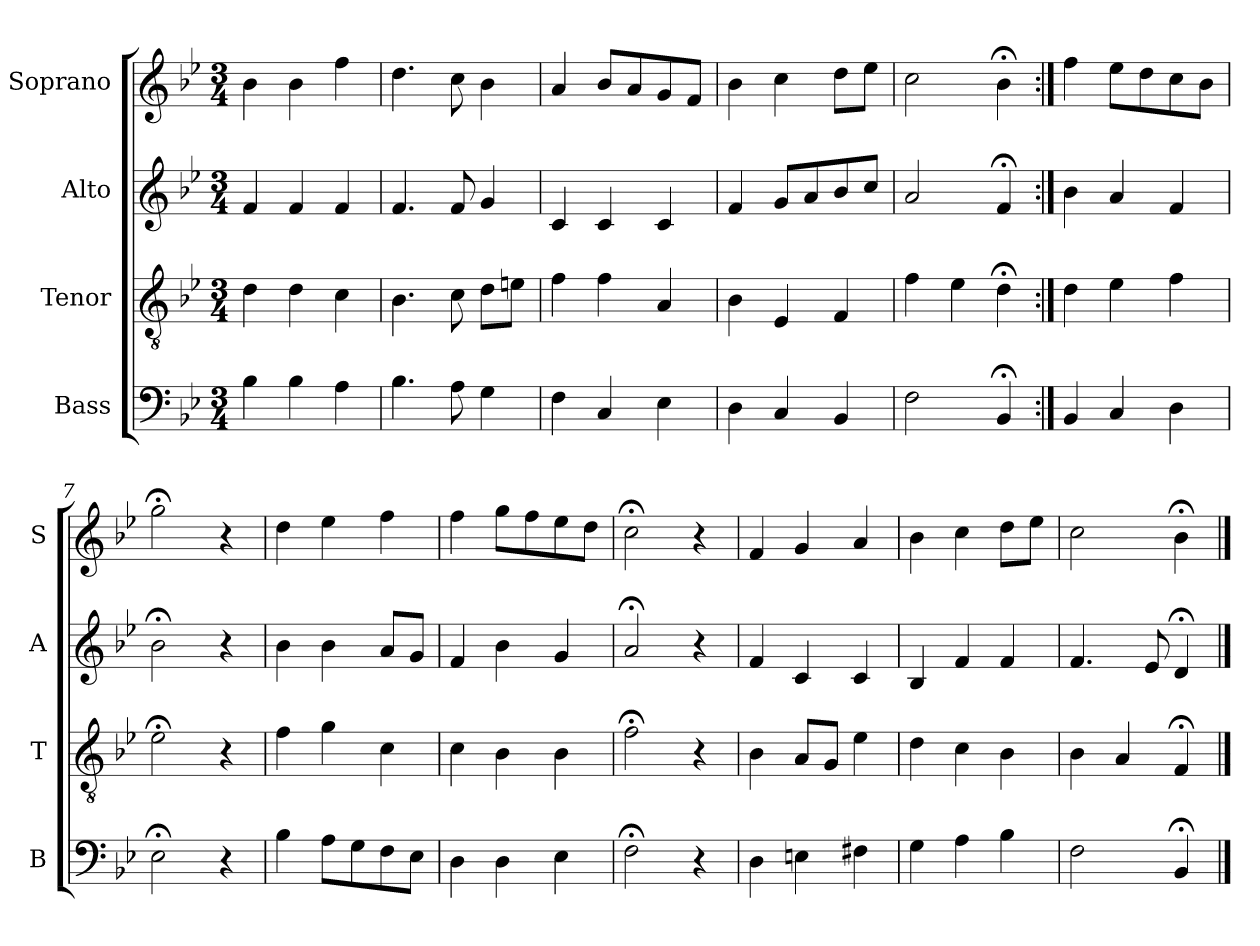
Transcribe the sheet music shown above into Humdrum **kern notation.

**kern	**kern	**kern	**kern
*part4	*part3	*part2	*part1
*staff4	*staff3	*staff2	*staff1
*I"Bass	*I"Tenor	*I"Alto	*I"Soprano
*I'B	*I'T	*I'A	*I'S
*clefF4	*clefGv2	*clefG2	*clefG2
*k[b-e-]	*k[b-e-]	*k[b-e-]	*k[b-e-]
*B-:	*B-:	*B-:	*B-:
*M3/4	*M3/4	*M3/4	*M3/4
*MM100	*MM100	*MM100	*MM100
=1	=1	=1	=1
4B-	4d	4f	4b-
4B-	4d	4f	4b-
4A	4c	4f	4ff
=2	=2	=2	=2
4.B-	4.B-	4.f	4.dd
8A	8c	8f	8cc
4G	8dL	4g	4b-
.	8enJ	.	.
=3	=3	=3	=3
4F	4f	4c	4a
4C	4f	4c	8b-L
.	.	.	8a
4E-	4A	4c	8g
.	.	.	8fJ
=4	=4	=4	=4
4D	4B-	4f	4b-
4C	4E-	8gL	4cc
.	.	8a	.
4BB-	4F	8b-	8ddL
.	.	8ccJ	8ee-J
=5	=5	=5	=5
2F	4f	2a	2cc
.	4e-	.	.
4BB-;<	4d;<	4f;<	4b-;<
=6:|!	=6:|!	=6:|!	=6:|!
4BB-	4d	4b-	4ff
4C	4e-	4a	8ee-L
.	.	.	8dd
4D	4f	4f	8cc
.	.	.	8b-J
=7	=7	=7	=7
2E-;<	2e-;<	2b-;<	2gg;<
4r	4r	4r	4r
=8	=8	=8	=8
4B-	4f	4b-	4dd
8AL	4g	4b-	4ee-
8G	.	.	.
8F	4c	8aL	4ff
8E-J	.	8gJ	.
=9	=9	=9	=9
4D	4c	4f	4ff
4D	4B-	4b-	8ggL
.	.	.	8ff
4E-	4B-	4g	8ee-
.	.	.	8ddJ
=10	=10	=10	=10
2F;<	2f;<	2a;<	2cc;<
4r	4r	4r	4r
=11	=11	=11	=11
4D	4B-	4f	4f
4En	8AL	4c	4g
.	8GJ	.	.
4F#X	4e-	4c	4a
=12	=12	=12	=12
4G	4d	4B-	4b-
4A	4c	4f	4cc
4B-	4B-	4f	8ddL
.	.	.	8ee-J
=13	=13	=13	=13
2F	4B-	4.f	2cc
.	4A	.	.
.	.	8e-	.
4BB-;<	4F;<	4d;<	4b-;<
==	==	==	==
*-	*-	*-	*-
